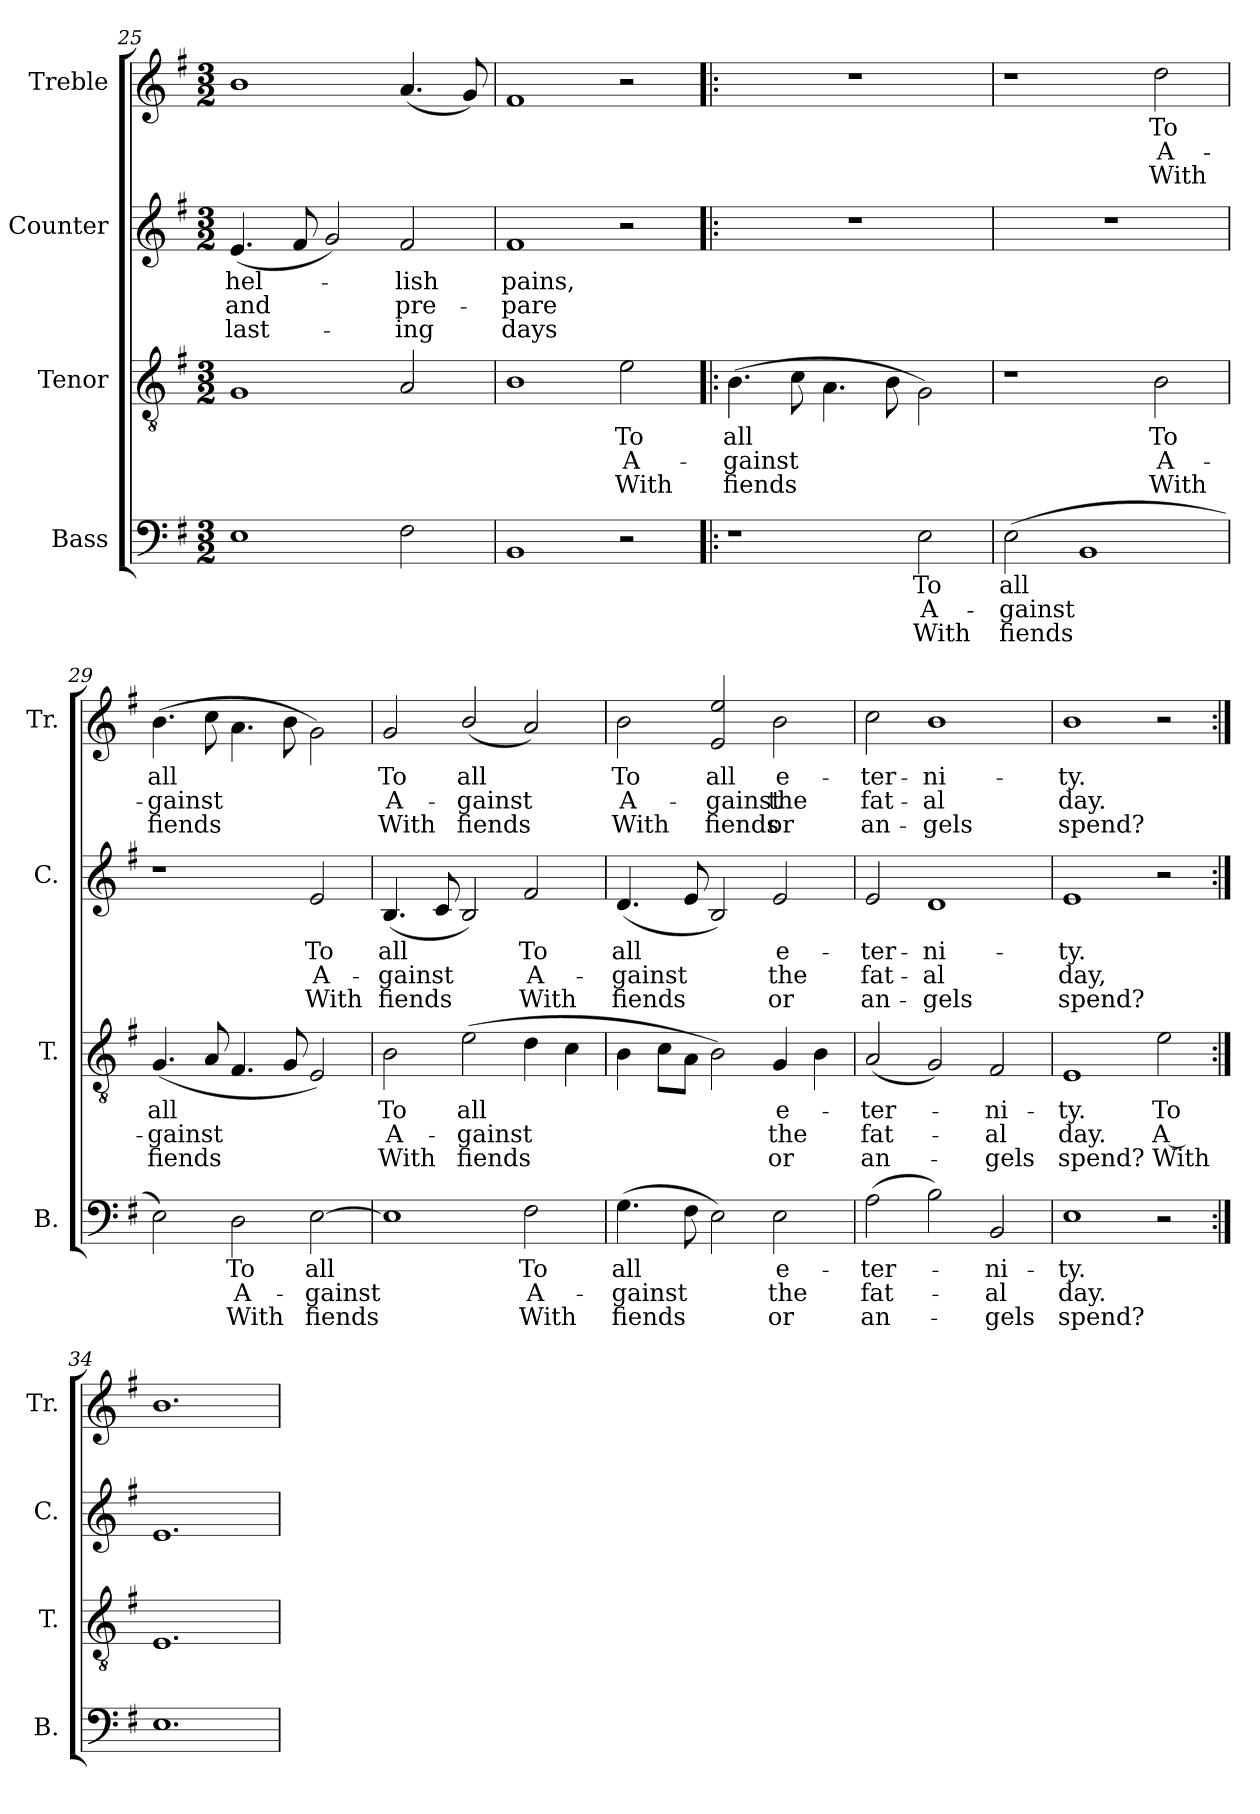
**kern	**text	**text	**text	**kern	**text	**text	**text	**kern	**text	**text	**text	**kern	**text	**text	**text
*part4	*part4	*part4	*part4	*part3	*part3	*part3	*part3	*part2	*part2	*part2	*part2	*part1	*part1	*part1	*part1
*staff4	*staff4	*staff4	*staff4	*staff3	*staff3	*staff3	*staff3	*staff2	*staff2	*staff2	*staff2	*staff1	*staff1	*staff1	*staff1
*I"Bass	*	*	*	*I"Tenor	*	*	*	*I"Counter	*	*	*	*I"Treble	*	*	*
*I'B.	*	*	*	*I'T.	*	*	*	*I'C.	*	*	*	*I'Tr.	*	*	*
*clefF4	*	*	*	*clefGv2	*	*	*	*clefG2	*	*	*	*clefG2	*	*	*
*k[f#]	*	*	*	*k[f#]	*	*	*	*k[f#]	*	*	*	*k[f#]	*	*	*
*G:	*	*	*	*G:	*	*	*	*G:	*	*	*	*G:	*	*	*
*M3/2	*	*	*	*M3/2	*	*	*	*M3/2	*	*	*	*M3/2	*	*	*
=25	=25	=25	=25	=25	=25	=25	=25	=25	=25	=25	=25	=25	=25	=25	=25
1E	.	.	.	1G	.	.	.	(4.e/	hel-	and	-last-	1b	.	.	.
.	.	.	.	.	.	.	.	8f#/	.	.	.	.	.	.	.
.	.	.	.	.	.	.	.	2g/)	.	.	.	.	.	.	.
2F#\	.	.	.	2A/	.	.	.	2f#/	-lish	pre-	-ing	(4.a/	.	.	.
.	.	.	.	.	.	.	.	.	.	.	.	8g/)	.	.	.
=26	=26	=26	=26	=26	=26	=26	=26	=26	=26	=26	=26	=26	=26	=26	=26
1BB	.	.	.	1B	.	.	.	1f#	pains,	-pare	days	1f#	.	.	.
2r	.	.	.	2e\	To	A-	With	2r	.	.	.	2r	.	.	.
=27!|:	=27!|:	=27!|:	=27!|:	=27!|:	=27!|:	=27!|:	=27!|:	=27!|:	=27!|:	=27!|:	=27!|:	=27!|:	=27!|:	=27!|:	=27!|:
1r	.	.	.	(4.B\	all	-gainst	fiends	1.r	.	.	.	1.r	.	.	.
.	.	.	.	8c\	.	.	.	.	.	.	.	.	.	.	.
.	.	.	.	4.A\	.	.	.	.	.	.	.	.	.	.	.
.	.	.	.	8B\	.	.	.	.	.	.	.	.	.	.	.
2E\	To	A-	With	2G\)	.	.	.	.	.	.	.	.	.	.	.
=28	=28	=28	=28	=28	=28	=28	=28	=28	=28	=28	=28	=28	=28	=28	=28
(2E\	all	-gainst	fiends	1r	.	.	.	1.r	.	.	.	1r	.	.	.
1BB	.	.	.	.	.	.	.	.	.	.	.	.	.	.	.
.	.	.	.	2B\	To	A-	With	.	.	.	.	2dd\	To	A-	With
=29	=29	=29	=29	=29	=29	=29	=29	=29	=29	=29	=29	=29	=29	=29	=29
2E\)	.	.	.	(4.G/	all	-gainst	fiends	1r	.	.	.	(4.b\	all	-gainst	fiends
.	.	.	.	8A/	.	.	.	.	.	.	.	8cc\	.	.	.
2D\	To	A-	With	4.F#/	.	.	.	.	.	.	.	4.a\	.	.	.
.	.	.	.	8G/	.	.	.	.	.	.	.	8b\	.	.	.
[2E\	all	-gainst	fiends	2E/)	.	.	.	2e/	To	A-	With	2g\)	.	.	.
!!LO:LB:g=z
=30	=30	=30	=30	=30	=30	=30	=30	=30	=30	=30	=30	=30	=30	=30	=30
1E]	.	.	.	2B\	To	A-	With	(4.B/	all	-gainst	fiends	2g/	To	A-	With
.	.	.	.	.	.	.	.	8c/	.	.	.	.	.	.	.
.	.	.	.	(2e\	all	-gainst	fiends	2B/)	.	.	.	(2b/	all	-gainst	fiends
2F#\	To	A-	With	4d\	.	.	.	2f#/	To	A-	With	2a/)	.	.	.
.	.	.	.	4c\	.	.	.	.	.	.	.	.	.	.	.
=31	=31	=31	=31	=31	=31	=31	=31	=31	=31	=31	=31	=31	=31	=31	=31
(4.G\	all	-gainst	fiends	4B\	.	.	.	(4.d/	all	-gainst	fiends	2b\	To	A-	With
.	.	.	.	8c\L	.	.	.	.	.	.	.	.	.	.	.
8F#\	.	.	.	8A\J	.	.	.	8e/	.	.	.	.	.	.	.
2E\)	.	.	.	2B\)	.	.	.	2B/)	.	.	.	2e/ 2ee/	all	-gainst	fiends
2E\	e-	the	or	4G/	e-	the	or	2e/	e-	the	or	2b\	e-	the	or
.	.	.	.	4B\	.	.	.	.	.	.	.	.	.	.	.
=32	=32	=32	=32	=32	=32	=32	=32	=32	=32	=32	=32	=32	=32	=32	=32
(2A\	-ter-	fat-	an-	(2A/	-ter-	fat-	an-	2e/	-ter-	fat-	an-	2cc\	-ter-	fat-	an-
2B\)	.	.	.	2G/)	.	.	.	1d	-ni-	-al	-gels	1b	-ni-	-al	-gels
2BB/	-ni-	-al	-gels	2F#/	-ni-	-al	-gels	.	.	.	.	.	.	.	.
=33	=33	=33	=33	=33	=33	=33	=33	=33	=33	=33	=33	=33	=33	=33	=33
1E	-ty.	day.	spend?	1E	-ty.	day.	spend?	1e	-ty.	day,	spend?	1b	-ty.	day.	spend?
2r	.	.	.	2e\	To	A --	With	2r	.	.	.	2r	.	.	.
=34:|!	=34:|!	=34:|!	=34:|!	=34:|!	=34:|!	=34:|!	=34:|!	=34:|!	=34:|!	=34:|!	=34:|!	=34:|!	=34:|!	=34:|!	=34:|!
1.E	.	.	.	1.E	.	.	.	1.e	.	.	.	1.b	.	.	.
=	=	=	=	=	=	=	=	=	=	=	=	=	=	=	=
*-	*-	*-	*-	*-	*-	*-	*-	*-	*-	*-	*-	*-	*-	*-	*-
